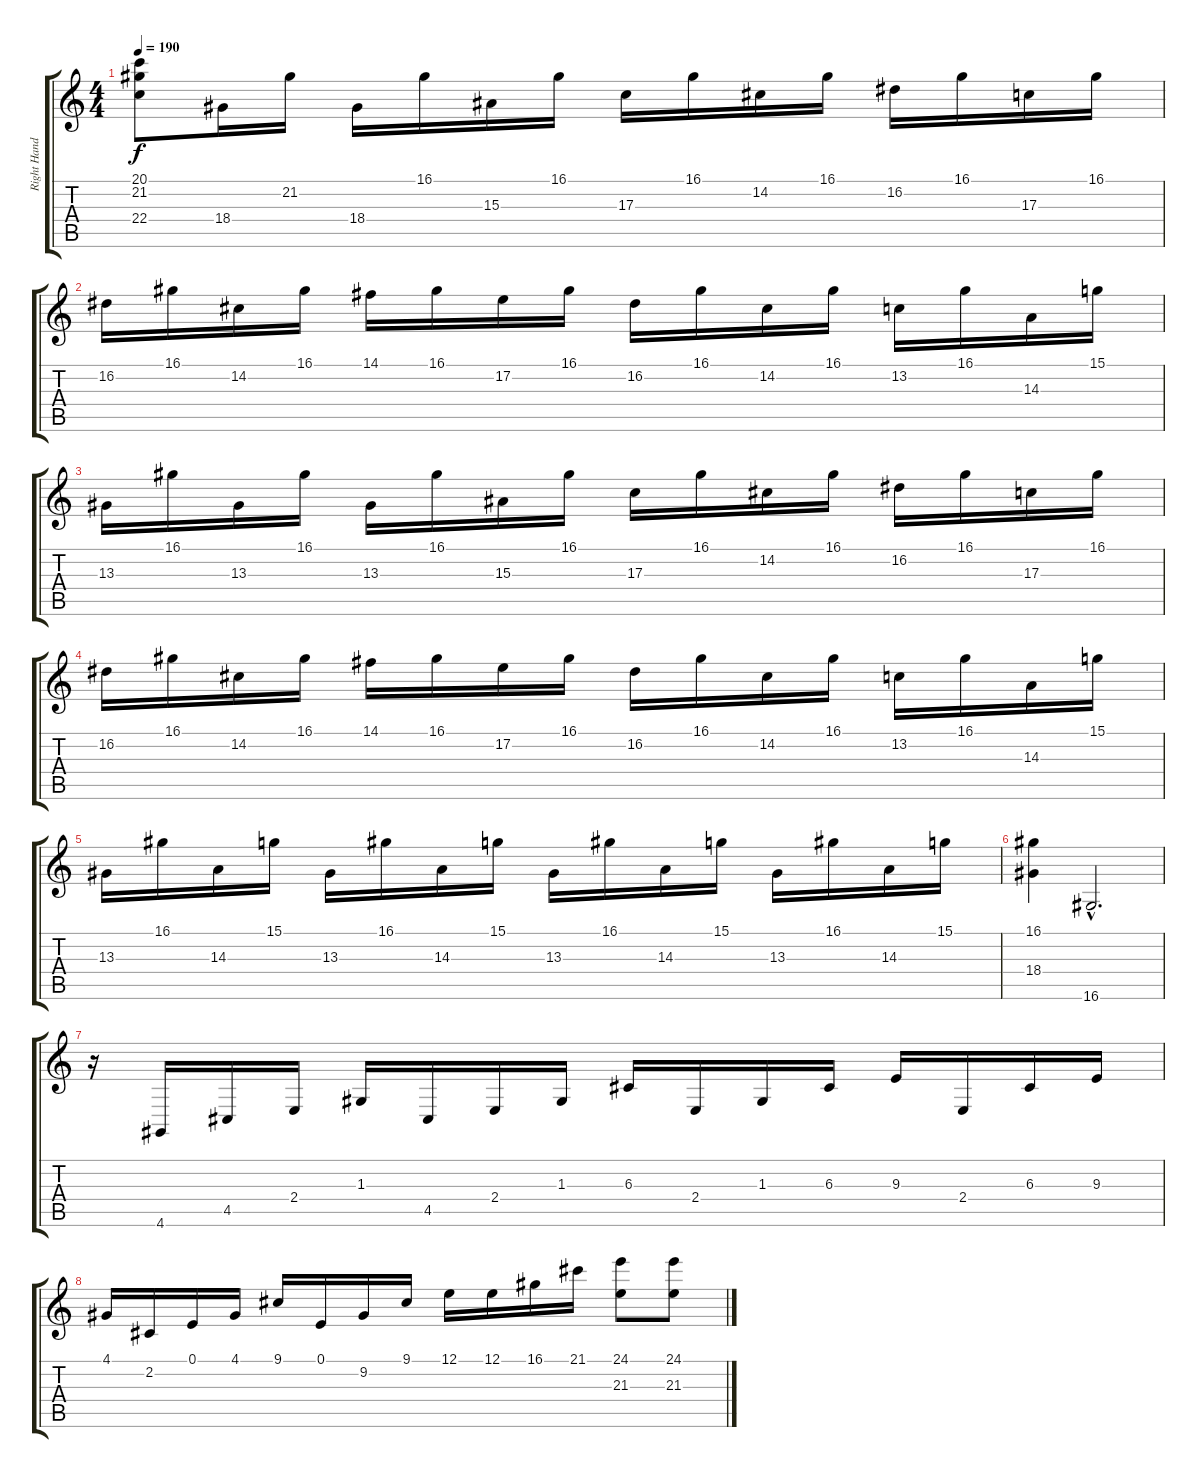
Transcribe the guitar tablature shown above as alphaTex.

\track ("Right Hand" "Right Hand") {instrument acousticgrandpiano}
\staff {score tabs}
\tuning (E4 B3 G3 D3 A2 E2) {hide}
\ts (4 4)
\tempo 190
\clef g2
\ks c
(20.1 21.2 22.4).8{dy f} 18.4.16 21.2.16 18.4.16 16.1.16 15.3.16 16.1.16 17.3.16 16.1.16 14.2.16 16.1.16 16.2.16 16.1.16 17.3.16 16.1.16 |
16.2.16 16.1.16 14.2.16 16.1.16 14.1.16 16.1.16 17.2.16 16.1.16 16.2.16 16.1.16 14.2.16 16.1.16 13.2.16 16.1.16 14.3.16 15.1.16 |
13.3.16 16.1.16 13.3.16 16.1.16 13.3.16 16.1.16 15.3.16 16.1.16 17.3.16 16.1.16 14.2.16 16.1.16 16.2.16 16.1.16 17.3.16 16.1.16 |
16.2.16 16.1.16 14.2.16 16.1.16 14.1.16 16.1.16 17.2.16 16.1.16 16.2.16 16.1.16 14.2.16 16.1.16 13.2.16 16.1.16 14.3.16 15.1.16 |
13.3.16 16.1.16 14.3.16 15.1.16 13.3.16 16.1.16 14.3.16 15.1.16 13.3.16 16.1.16 14.3.16 15.1.16 13.3.16 16.1.16 14.3.16 15.1.16 |
(16.1 18.4).4 16.6{hac}.2{d} |
r.16 4.6.16 4.5.16 2.4.16 1.3.16 4.5.16 2.4.16 1.3.16 6.3.16 2.4.16 1.3.16 6.3.16 9.3.16 2.4.16 6.3.16 9.3.16 |
4.1.16 2.2.16 0.1.16 4.1.16 9.1.16 0.1.16 9.2.16 9.1.16 12.1.16 12.1.16 16.1.16 21.1.16 (24.1 21.3).8 (24.1 21.3).8
